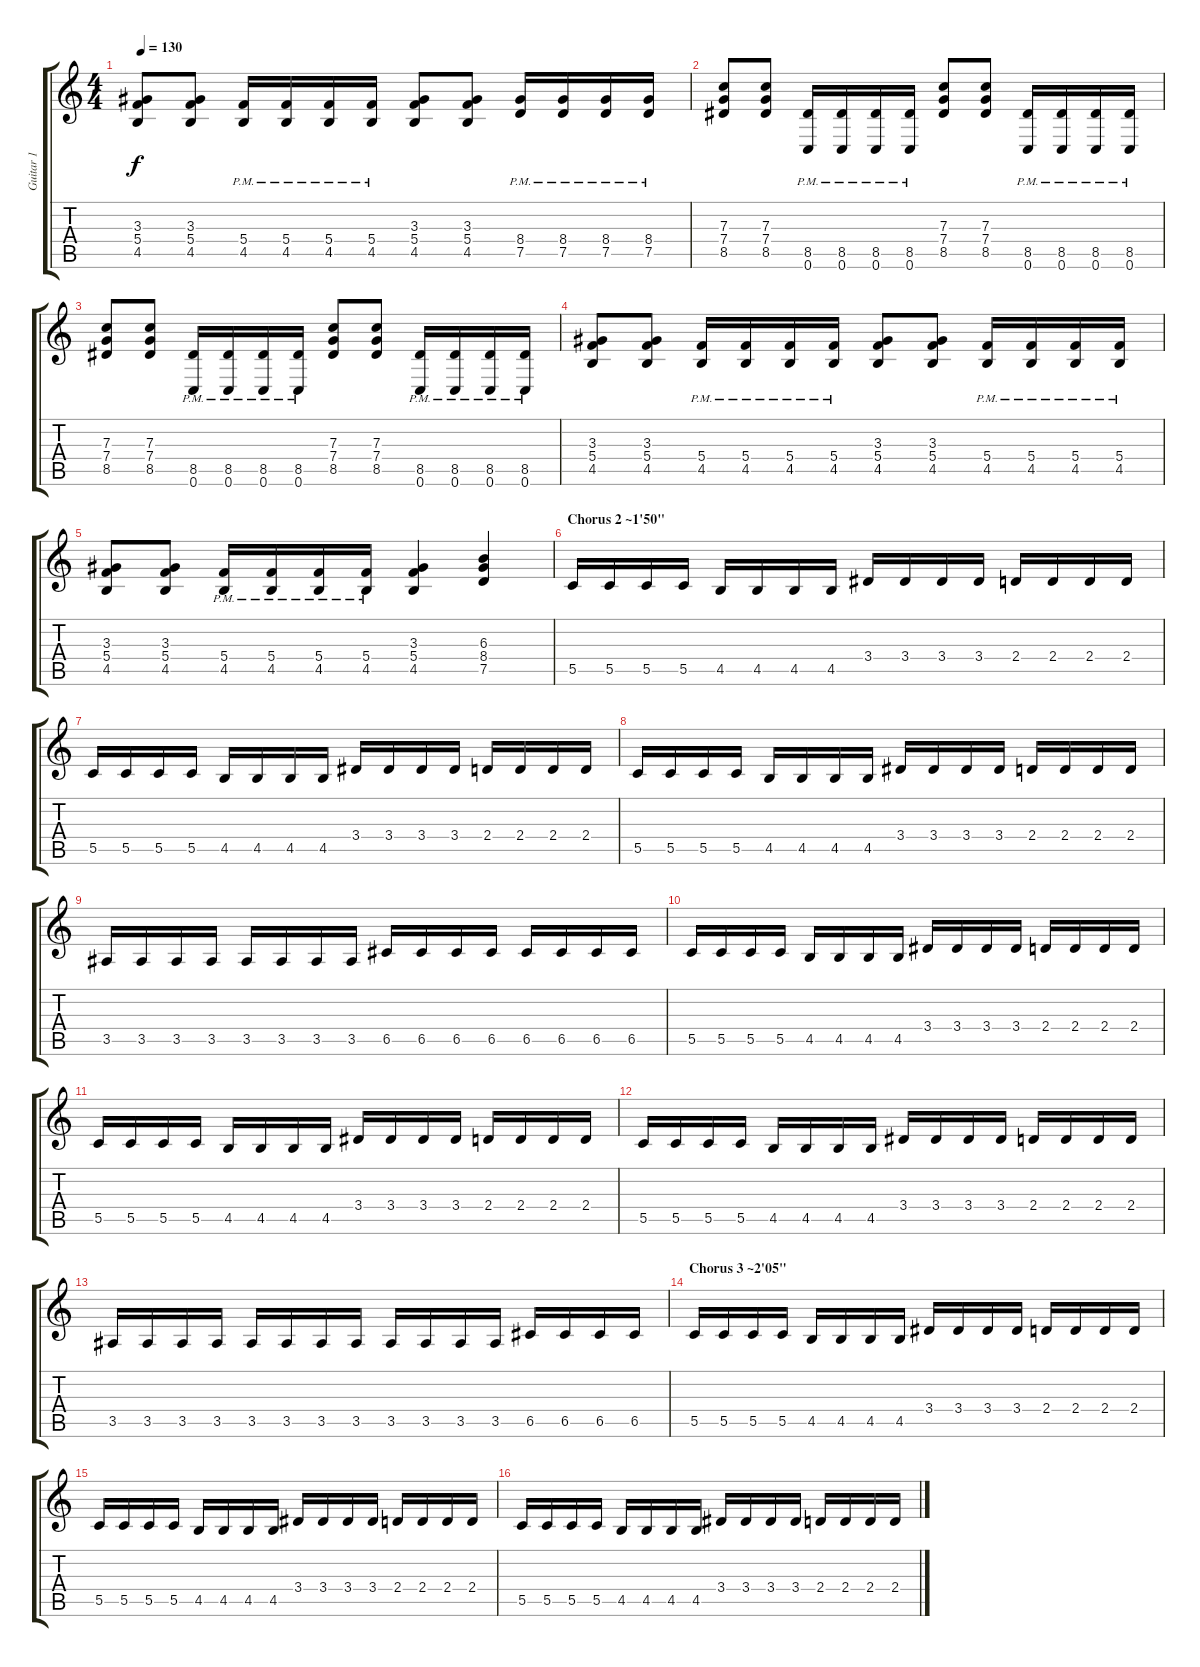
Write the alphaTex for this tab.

\track ("Guitar 1" "Guitar 1") {instrument distortionguitar}
\staff {score tabs}
\tuning (D4 A3 F3 C3 G2 C2) {hide}
\ts (4 4)
\tempo 130
\clef g2
\ks c
(3.3 5.4 4.5).8{dy f} (3.3 5.4 4.5).8 (5.4{pm} 4.5{pm}).16 (5.4{pm} 4.5{pm}).16 (5.4{pm} 4.5{pm}).16 (5.4{pm} 4.5{pm}).16 (3.3 5.4 4.5).8 (3.3 5.4 4.5).8 (8.4{pm} 7.5{pm}).16 (8.4{pm} 7.5{pm}).16 (8.4{pm} 7.5{pm}).16 (8.4{pm} 7.5{pm}).16 |
(7.3 7.4 8.5).8 (7.3 7.4 8.5).8 (8.5{pm} 0.6{pm}).16 (8.5{pm} 0.6{pm}).16 (8.5{pm} 0.6{pm}).16 (8.5{pm} 0.6{pm}).16 (7.3 7.4 8.5).8 (7.3 7.4 8.5).8 (8.5{pm} 0.6{pm}).16 (8.5{pm} 0.6{pm}).16 (8.5{pm} 0.6{pm}).16 (8.5{pm} 0.6{pm}).16 |
(7.3 7.4 8.5).8 (7.3 7.4 8.5).8 (8.5{pm} 0.6{pm}).16 (8.5{pm} 0.6{pm}).16 (8.5{pm} 0.6{pm}).16 (8.5{pm} 0.6{pm}).16 (7.3 7.4 8.5).8 (7.3 7.4 8.5).8 (8.5{pm} 0.6{pm}).16 (8.5{pm} 0.6{pm}).16 (8.5{pm} 0.6{pm}).16 (8.5{pm} 0.6{pm}).16 |
(3.3 5.4 4.5).8 (3.3 5.4 4.5).8 (5.4{pm} 4.5{pm}).16 (5.4{pm} 4.5{pm}).16 (5.4{pm} 4.5{pm}).16 (5.4{pm} 4.5{pm}).16 (3.3 5.4 4.5).8 (3.3 5.4 4.5).8 (5.4{pm} 4.5{pm}).16 (5.4{pm} 4.5{pm}).16 (5.4{pm} 4.5{pm}).16 (5.4{pm} 4.5{pm}).16 |
(3.3 5.4 4.5).8 (3.3 5.4 4.5).8 (5.4{pm} 4.5{pm}).16 (5.4{pm} 4.5{pm}).16 (5.4{pm} 4.5{pm}).16 (5.4{pm} 4.5{pm}).16 (3.3 5.4 4.5).4 (6.3 8.4 7.5).4 |
\section ("" "Chorus 2 ~1'50\"")
5.5.16 5.5.16 5.5.16 5.5.16 4.5.16 4.5.16 4.5.16 4.5.16 3.4.16 3.4.16 3.4.16 3.4.16 2.4.16 2.4.16 2.4.16 2.4.16 |
5.5.16 5.5.16 5.5.16 5.5.16 4.5.16 4.5.16 4.5.16 4.5.16 3.4.16 3.4.16 3.4.16 3.4.16 2.4.16 2.4.16 2.4.16 2.4.16 |
5.5.16 5.5.16 5.5.16 5.5.16 4.5.16 4.5.16 4.5.16 4.5.16 3.4.16 3.4.16 3.4.16 3.4.16 2.4.16 2.4.16 2.4.16 2.4.16 |
3.5.16 3.5.16 3.5.16 3.5.16 3.5.16 3.5.16 3.5.16 3.5.16 6.5.16 6.5.16 6.5.16 6.5.16 6.5.16 6.5.16 6.5.16 6.5.16 |
5.5.16 5.5.16 5.5.16 5.5.16 4.5.16 4.5.16 4.5.16 4.5.16 3.4.16 3.4.16 3.4.16 3.4.16 2.4.16 2.4.16 2.4.16 2.4.16 |
5.5.16 5.5.16 5.5.16 5.5.16 4.5.16 4.5.16 4.5.16 4.5.16 3.4.16 3.4.16 3.4.16 3.4.16 2.4.16 2.4.16 2.4.16 2.4.16 |
5.5.16 5.5.16 5.5.16 5.5.16 4.5.16 4.5.16 4.5.16 4.5.16 3.4.16 3.4.16 3.4.16 3.4.16 2.4.16 2.4.16 2.4.16 2.4.16 |
3.5.16 3.5.16 3.5.16 3.5.16 3.5.16 3.5.16 3.5.16 3.5.16 3.5.16 3.5.16 3.5.16 3.5.16 6.5.16 6.5.16 6.5.16 6.5.16 |
\section ("" "Chorus 3 ~2'05\"")
5.5.16 5.5.16 5.5.16 5.5.16 4.5.16 4.5.16 4.5.16 4.5.16 3.4.16 3.4.16 3.4.16 3.4.16 2.4.16 2.4.16 2.4.16 2.4.16 |
5.5.16 5.5.16 5.5.16 5.5.16 4.5.16 4.5.16 4.5.16 4.5.16 3.4.16 3.4.16 3.4.16 3.4.16 2.4.16 2.4.16 2.4.16 2.4.16 |
5.5.16 5.5.16 5.5.16 5.5.16 4.5.16 4.5.16 4.5.16 4.5.16 3.4.16 3.4.16 3.4.16 3.4.16 2.4.16 2.4.16 2.4.16 2.4.16
